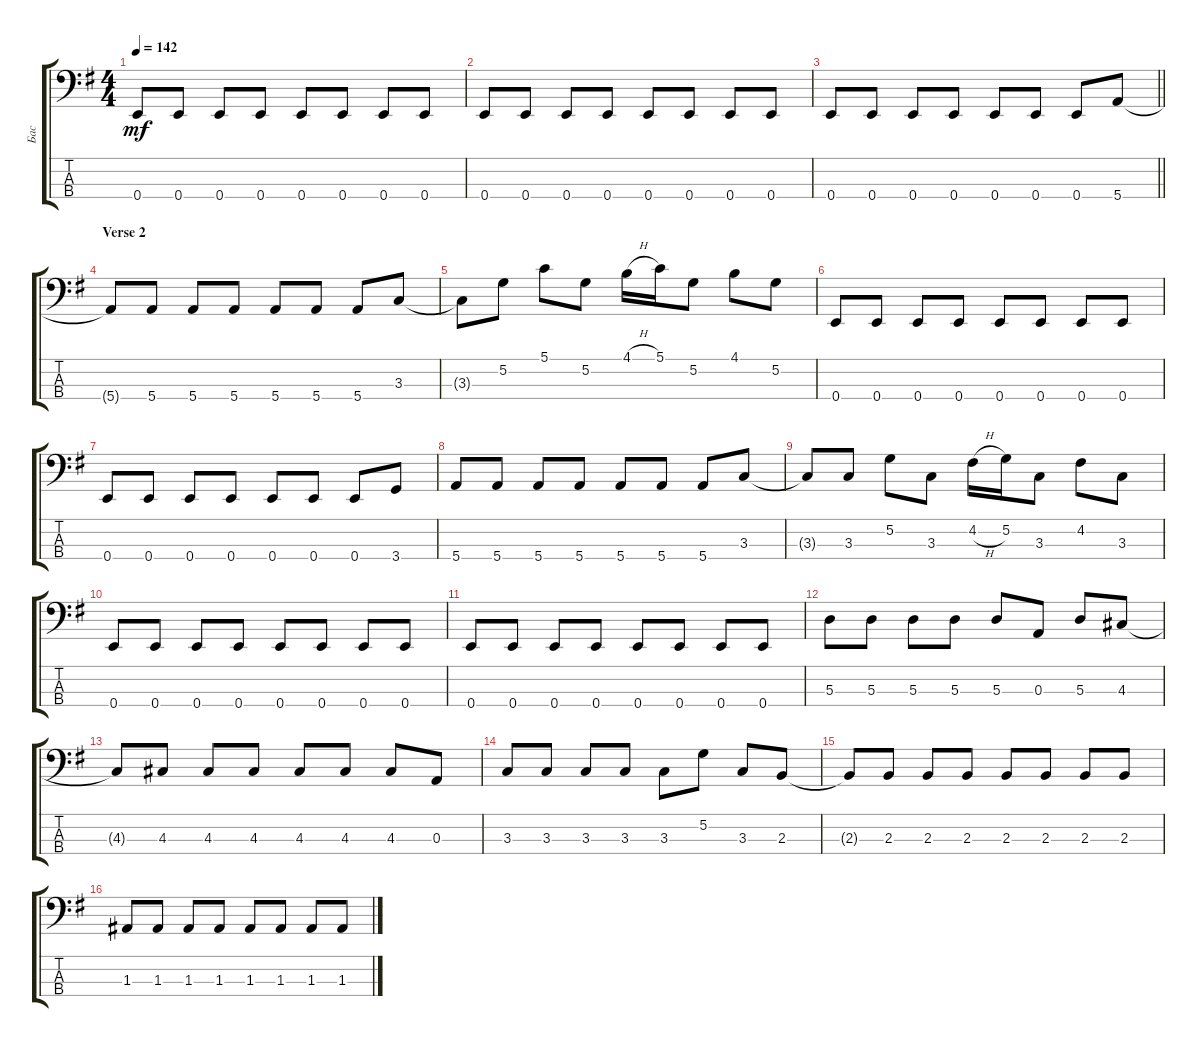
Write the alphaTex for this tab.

\track ("Бас" "Бас") {instrument electricbassfinger}
\staff {score tabs}
\tuning (G2 D2 A1 E1) {hide}
\ts (4 4)
\tempo 142
\clef f4
\ks eminor
0.4.8{dy mf} 0.4.8 0.4.8 0.4.8 0.4.8 0.4.8 0.4.8 0.4.8 |
0.4.8 0.4.8 0.4.8 0.4.8 0.4.8 0.4.8 0.4.8 0.4.8 |
\barLineRight lightlight
0.4.8 0.4.8 0.4.8 0.4.8 0.4.8 0.4.8 0.4.8 5.4.8 |
\section ("" "Verse 2")
5.4{t}.8 5.4.8 5.4.8 5.4.8 5.4.8 5.4.8 5.4.8 3.3.8 |
3.3{t}.8 5.2.8 5.1.8 5.2.8 4.1{h}.16 5.1.16 5.2.8 4.1.8 5.2.8 |
0.4.8 0.4.8 0.4.8 0.4.8 0.4.8 0.4.8 0.4.8 0.4.8 |
0.4.8 0.4.8 0.4.8 0.4.8 0.4.8 0.4.8 0.4.8 3.4.8 |
5.4.8 5.4.8 5.4.8 5.4.8 5.4.8 5.4.8 5.4.8 3.3.8 |
3.3{t}.8 3.3.8 5.2.8 3.3.8 4.2{h}.16 5.2.16 3.3.8 4.2.8 3.3.8 |
0.4.8 0.4.8 0.4.8 0.4.8 0.4.8 0.4.8 0.4.8 0.4.8 |
0.4.8 0.4.8 0.4.8 0.4.8 0.4.8 0.4.8 0.4.8 0.4.8 |
5.3.8 5.3.8 5.3.8 5.3.8 5.3.8 0.3.8 5.3.8 4.3.8 |
4.3{t}.8 4.3.8 4.3.8 4.3.8 4.3.8 4.3.8 4.3.8 0.3.8 |
3.3.8 3.3.8 3.3.8 3.3.8 3.3.8 5.2.8 3.3.8 2.3.8 |
2.3{t}.8 2.3.8 2.3.8 2.3.8 2.3.8 2.3.8 2.3.8 2.3.8 |
1.3.8 1.3.8 1.3.8 1.3.8 1.3.8 1.3.8 1.3.8 1.3.8
